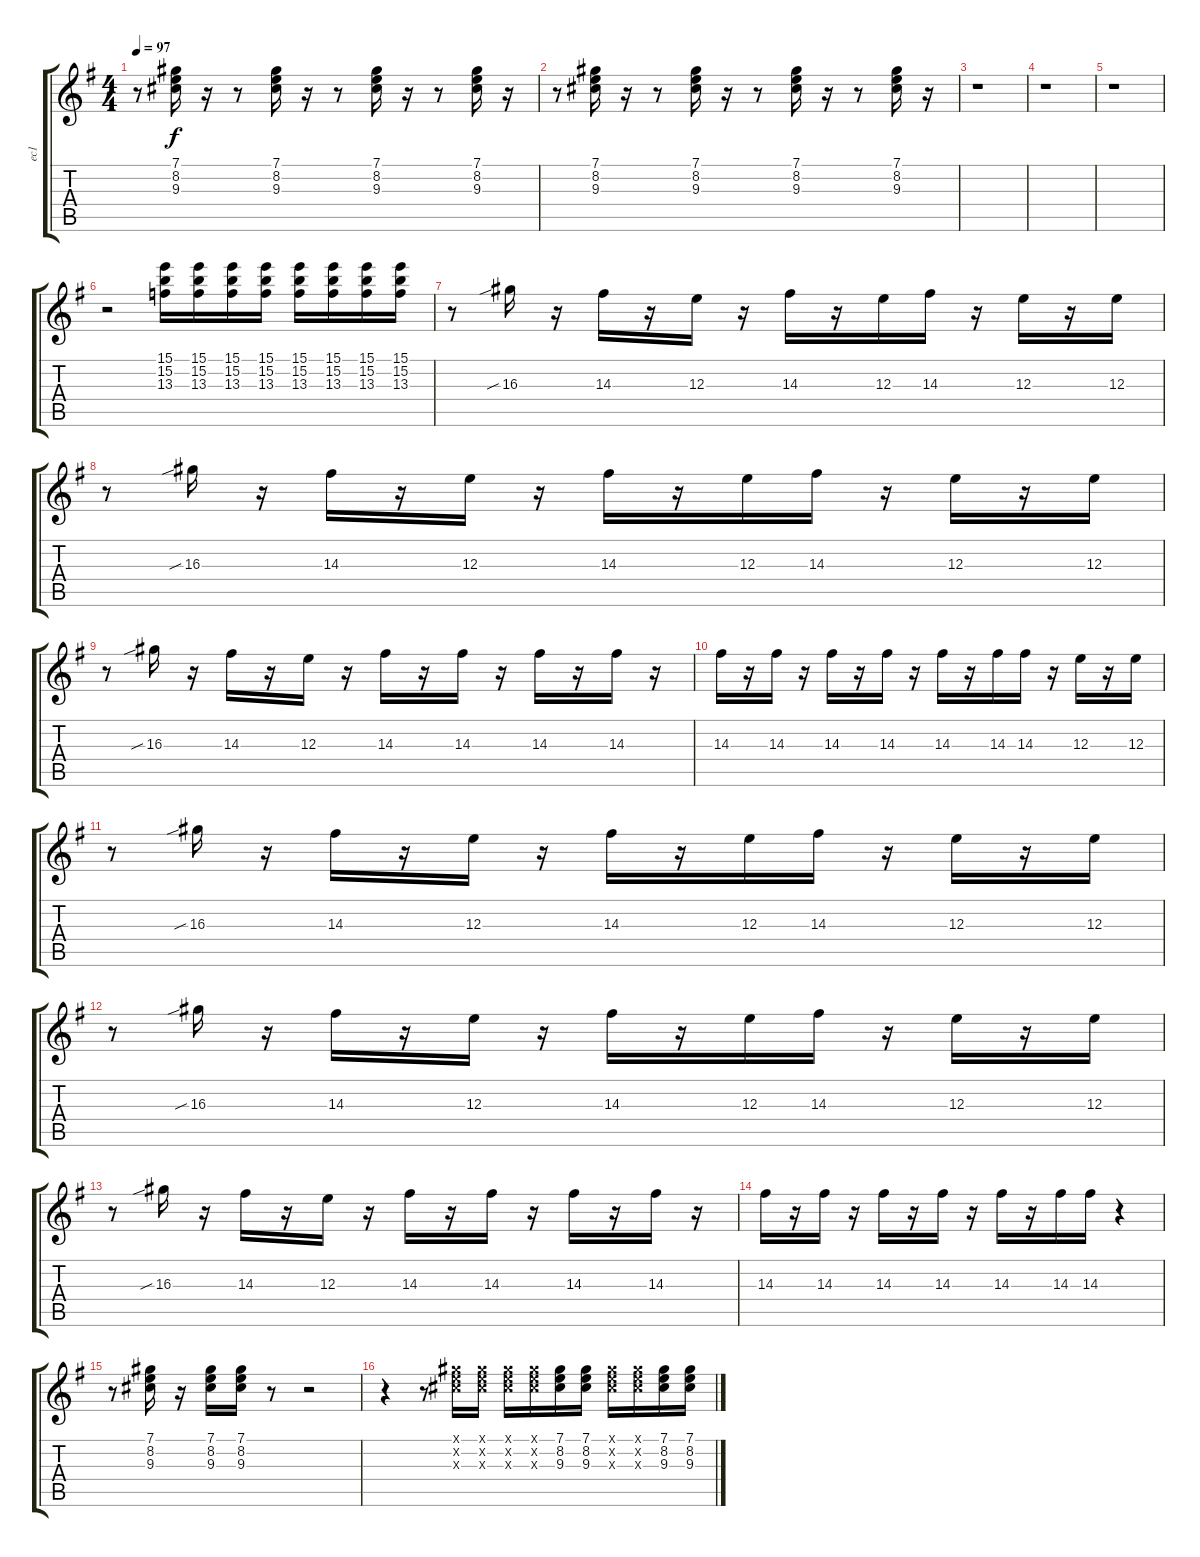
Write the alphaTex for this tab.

\track ("ec1" "ec1") {instrument electricguitarclean}
\staff {score tabs}
\tuning (Db4 Ab3 E3 B2 Gb2 Db2) {hide}
\ts (4 4)
\tempo 97
\clef g2
\ks g
r.8{dy f} (7.1 8.2 9.3).16 r.16 r.8 (7.1 8.2 9.3).16 r.16 r.8 (7.1 8.2 9.3).16 r.16 r.8 (7.1 8.2 9.3).16 r.16 |
r.8 (7.1 8.2 9.3).16 r.16 r.8 (7.1 8.2 9.3).16 r.16 r.8 (7.1 8.2 9.3).16 r.16 r.8 (7.1 8.2 9.3).16 r.16 |
r.1 |
r.1 |
r.1 |
r.2 (15.1 15.2 13.3).16 (15.1 15.2 13.3).16 (15.1 15.2 13.3).16 (15.1 15.2 13.3).16 (15.1 15.2 13.3).16 (15.1 15.2 13.3).16 (15.1 15.2 13.3).16 (15.1 15.2 13.3).16 |
r.8 16.3{sib}.16 r.16 14.3.16 r.16 12.3.16 r.16 14.3.16 r.16 12.3.16 14.3.16 r.16 12.3.16 r.16 12.3.16 |
r.8 16.3{sib}.16 r.16 14.3.16 r.16 12.3.16 r.16 14.3.16 r.16 12.3.16 14.3.16 r.16 12.3.16 r.16 12.3.16 |
r.8 16.3{sib}.16 r.16 14.3.16 r.16 12.3.16 r.16 14.3.16 r.16 14.3.16 r.16 14.3.16 r.16 14.3.16 r.16 |
14.3.16 r.16 14.3.16 r.16 14.3.16 r.16 14.3.16 r.16 14.3.16 r.16 14.3.16 14.3.16 r.16 12.3.16 r.16 12.3.16 |
r.8 16.3{sib}.16 r.16 14.3.16 r.16 12.3.16 r.16 14.3.16 r.16 12.3.16 14.3.16 r.16 12.3.16 r.16 12.3.16 |
r.8 16.3{sib}.16 r.16 14.3.16 r.16 12.3.16 r.16 14.3.16 r.16 12.3.16 14.3.16 r.16 12.3.16 r.16 12.3.16 |
r.8 16.3{sib}.16 r.16 14.3.16 r.16 12.3.16 r.16 14.3.16 r.16 14.3.16 r.16 14.3.16 r.16 14.3.16 r.16 |
14.3.16 r.16 14.3.16 r.16 14.3.16 r.16 14.3.16 r.16 14.3.16 r.16 14.3.16 14.3.16 r.4 |
r.8 (7.1 8.2 9.3).16 r.16 (7.1 8.2 9.3).16 (7.1 8.2 9.3).16 r.8 r.2 |
r.4 r.8 (7.1{x} 8.2{x} 9.3{x}).16 (7.1{x} 8.2{x} 9.3{x}).16 (7.1{x} 8.2{x} 9.3{x}).16 (7.1{x} 8.2{x} 9.3{x}).16 (7.1 8.2 9.3).16 (7.1 8.2 9.3).16 (7.1{x} 8.2{x} 9.3{x}).16 (7.1{x} 8.2{x} 9.3{x}).16 (7.1 8.2 9.3).16 (7.1 8.2 9.3).16
